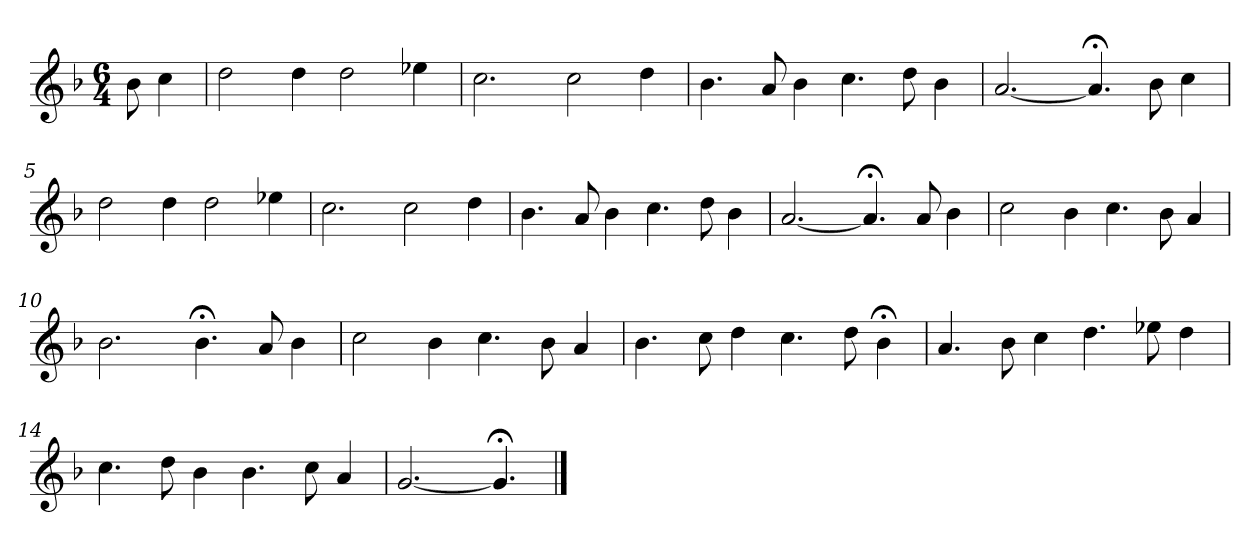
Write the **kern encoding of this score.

**kern
*part1
*staff1
*k[b-]
*G:dor
*M6/4
*MM120
=
8b-
4cc
=1
2dd
4dd
2dd
4ee-X
=2
2.cc
2cc
4dd
=3
4.b-
8a
4b-
4.cc
8dd
4b-
=4
[2.a
4.a;<]
8b-
4cc
=5
2dd
4dd
2dd
4ee-X
=6
2.cc
2cc
4dd
=7
4.b-
8a
4b-
4.cc
8dd
4b-
=8
[2.a
4.a;<]
8a
4b-
=9
2cc
4b-
4.cc
8b-
4a
=10
2.b-
4.b-;<
8a
4b-
=11
2cc
4b-
4.cc
8b-
4a
=12
4.b-
8cc
4dd
4.cc
8dd
4b-;<
=13
4.a
8b-
4cc
4.dd
8ee-X
4dd
=14
4.cc
8dd
4b-
4.b-
8cc
4a
=15
[2.g
4.g;<]
==
*-
